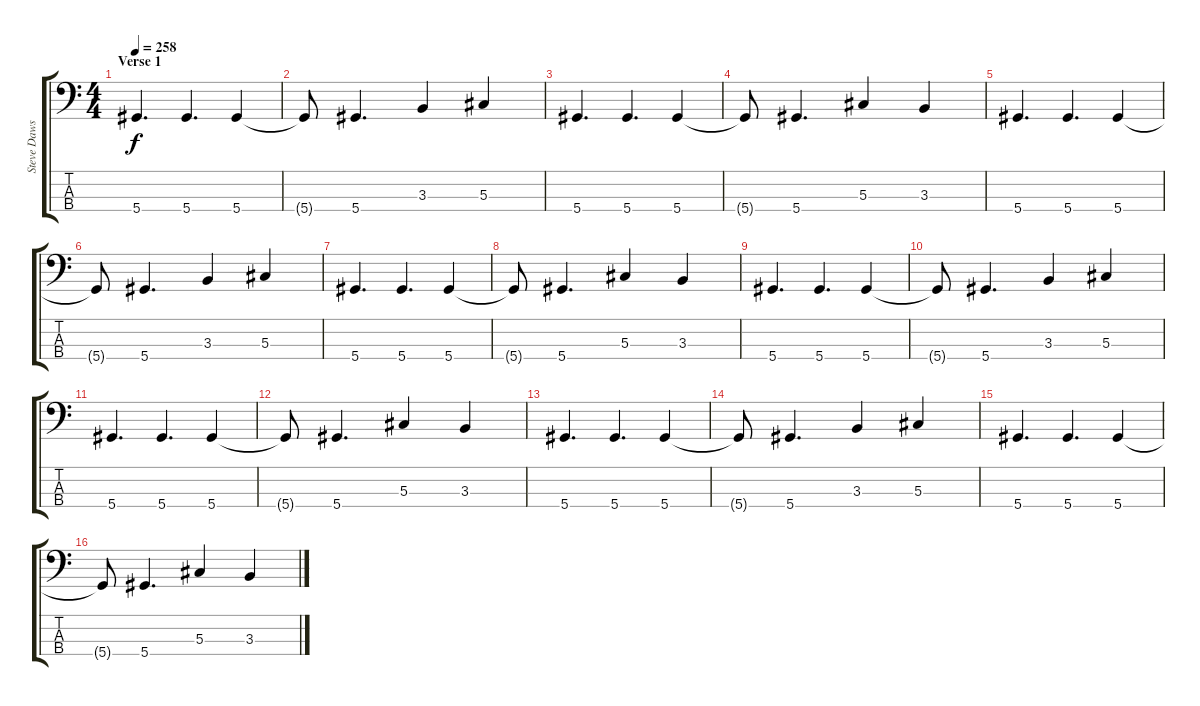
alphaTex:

\track ("Steve Dawson" "Steve Daws") {instrument electricbassfinger}
\staff {score tabs}
\tuning (Gb2 Db2 Ab1 Eb1) {hide}
\ts (4 4)
\section ("" "Verse 1")
\tempo 258
\clef f4
\ks c
5.4.4{d dy f} 5.4.4{d} 5.4.4 |
5.4{t}.8 5.4.4{d} 3.3.4 5.3.4 |
5.4.4{d} 5.4.4{d} 5.4.4 |
5.4{t}.8 5.4.4{d} 5.3.4 3.3.4 |
5.4.4{d} 5.4.4{d} 5.4.4 |
5.4{t}.8 5.4.4{d} 3.3.4 5.3.4 |
5.4.4{d} 5.4.4{d} 5.4.4 |
5.4{t}.8 5.4.4{d} 5.3.4 3.3.4 |
5.4.4{d} 5.4.4{d} 5.4.4 |
5.4{t}.8 5.4.4{d} 3.3.4 5.3.4 |
5.4.4{d} 5.4.4{d} 5.4.4 |
5.4{t}.8 5.4.4{d} 5.3.4 3.3.4 |
5.4.4{d} 5.4.4{d} 5.4.4 |
5.4{t}.8 5.4.4{d} 3.3.4 5.3.4 |
5.4.4{d} 5.4.4{d} 5.4.4 |
5.4{t}.8 5.4.4{d} 5.3.4 3.3.4
